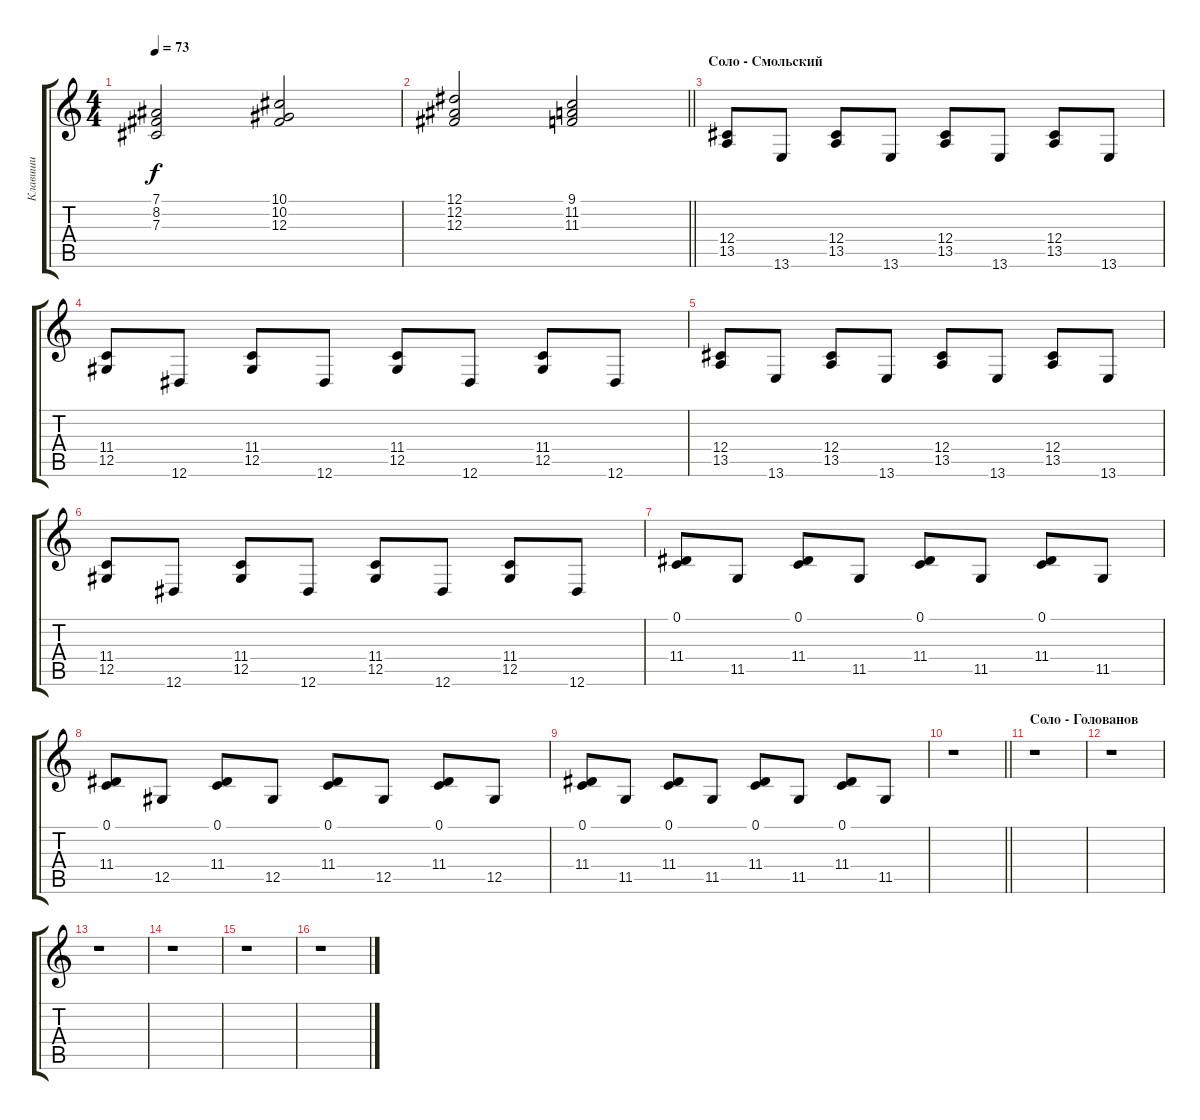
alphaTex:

\track ("Клавиши" "Клавиши") {instrument stringensemble2}
\staff {score tabs}
\tuning (Eb4 Bb3 Gb3 Db3 Ab2 Eb2) {hide}
\ts (4 4)
\tempo 73
\clef g2
\ks c
(7.1 8.2 7.3).2{dy f} (10.1 10.2 12.3).2 |
\barLineRight lightlight
(12.1 12.2 12.3).2 (9.1 11.2 11.3).2 |
\section ("" "Соло - Смольский")
(12.4 13.5).8{instrument choiraahs} 13.6.8 (12.4 13.5).8 13.6.8 (12.4 13.5).8 13.6.8 (12.4 13.5).8 13.6.8 |
(11.4 12.5).8 12.6.8 (11.4 12.5).8 12.6.8 (11.4 12.5).8 12.6.8 (11.4 12.5).8 12.6.8 |
(12.4 13.5).8{instrument choiraahs} 13.6.8 (12.4 13.5).8 13.6.8 (12.4 13.5).8 13.6.8 (12.4 13.5).8 13.6.8 |
(11.4 12.5).8 12.6.8 (11.4 12.5).8 12.6.8 (11.4 12.5).8 12.6.8 (11.4 12.5).8 12.6.8 |
(0.1 11.4).8 11.5.8 (0.1 11.4).8 11.5.8 (0.1 11.4).8 11.5.8 (0.1 11.4).8 11.5.8 |
(0.1 11.4).8 12.5.8 (0.1 11.4).8 12.5.8 (0.1 11.4).8 12.5.8 (0.1 11.4).8 12.5.8 |
(0.1 11.4).8 11.5.8 (0.1 11.4).8 11.5.8 (0.1 11.4).8 11.5.8 (0.1 11.4).8 11.5.8 |
\barLineRight lightlight
r.1 |
\section ("" "Соло - Голованов")
r.1 |
r.1 |
r.1 |
r.1 |
r.1 |
r.1
